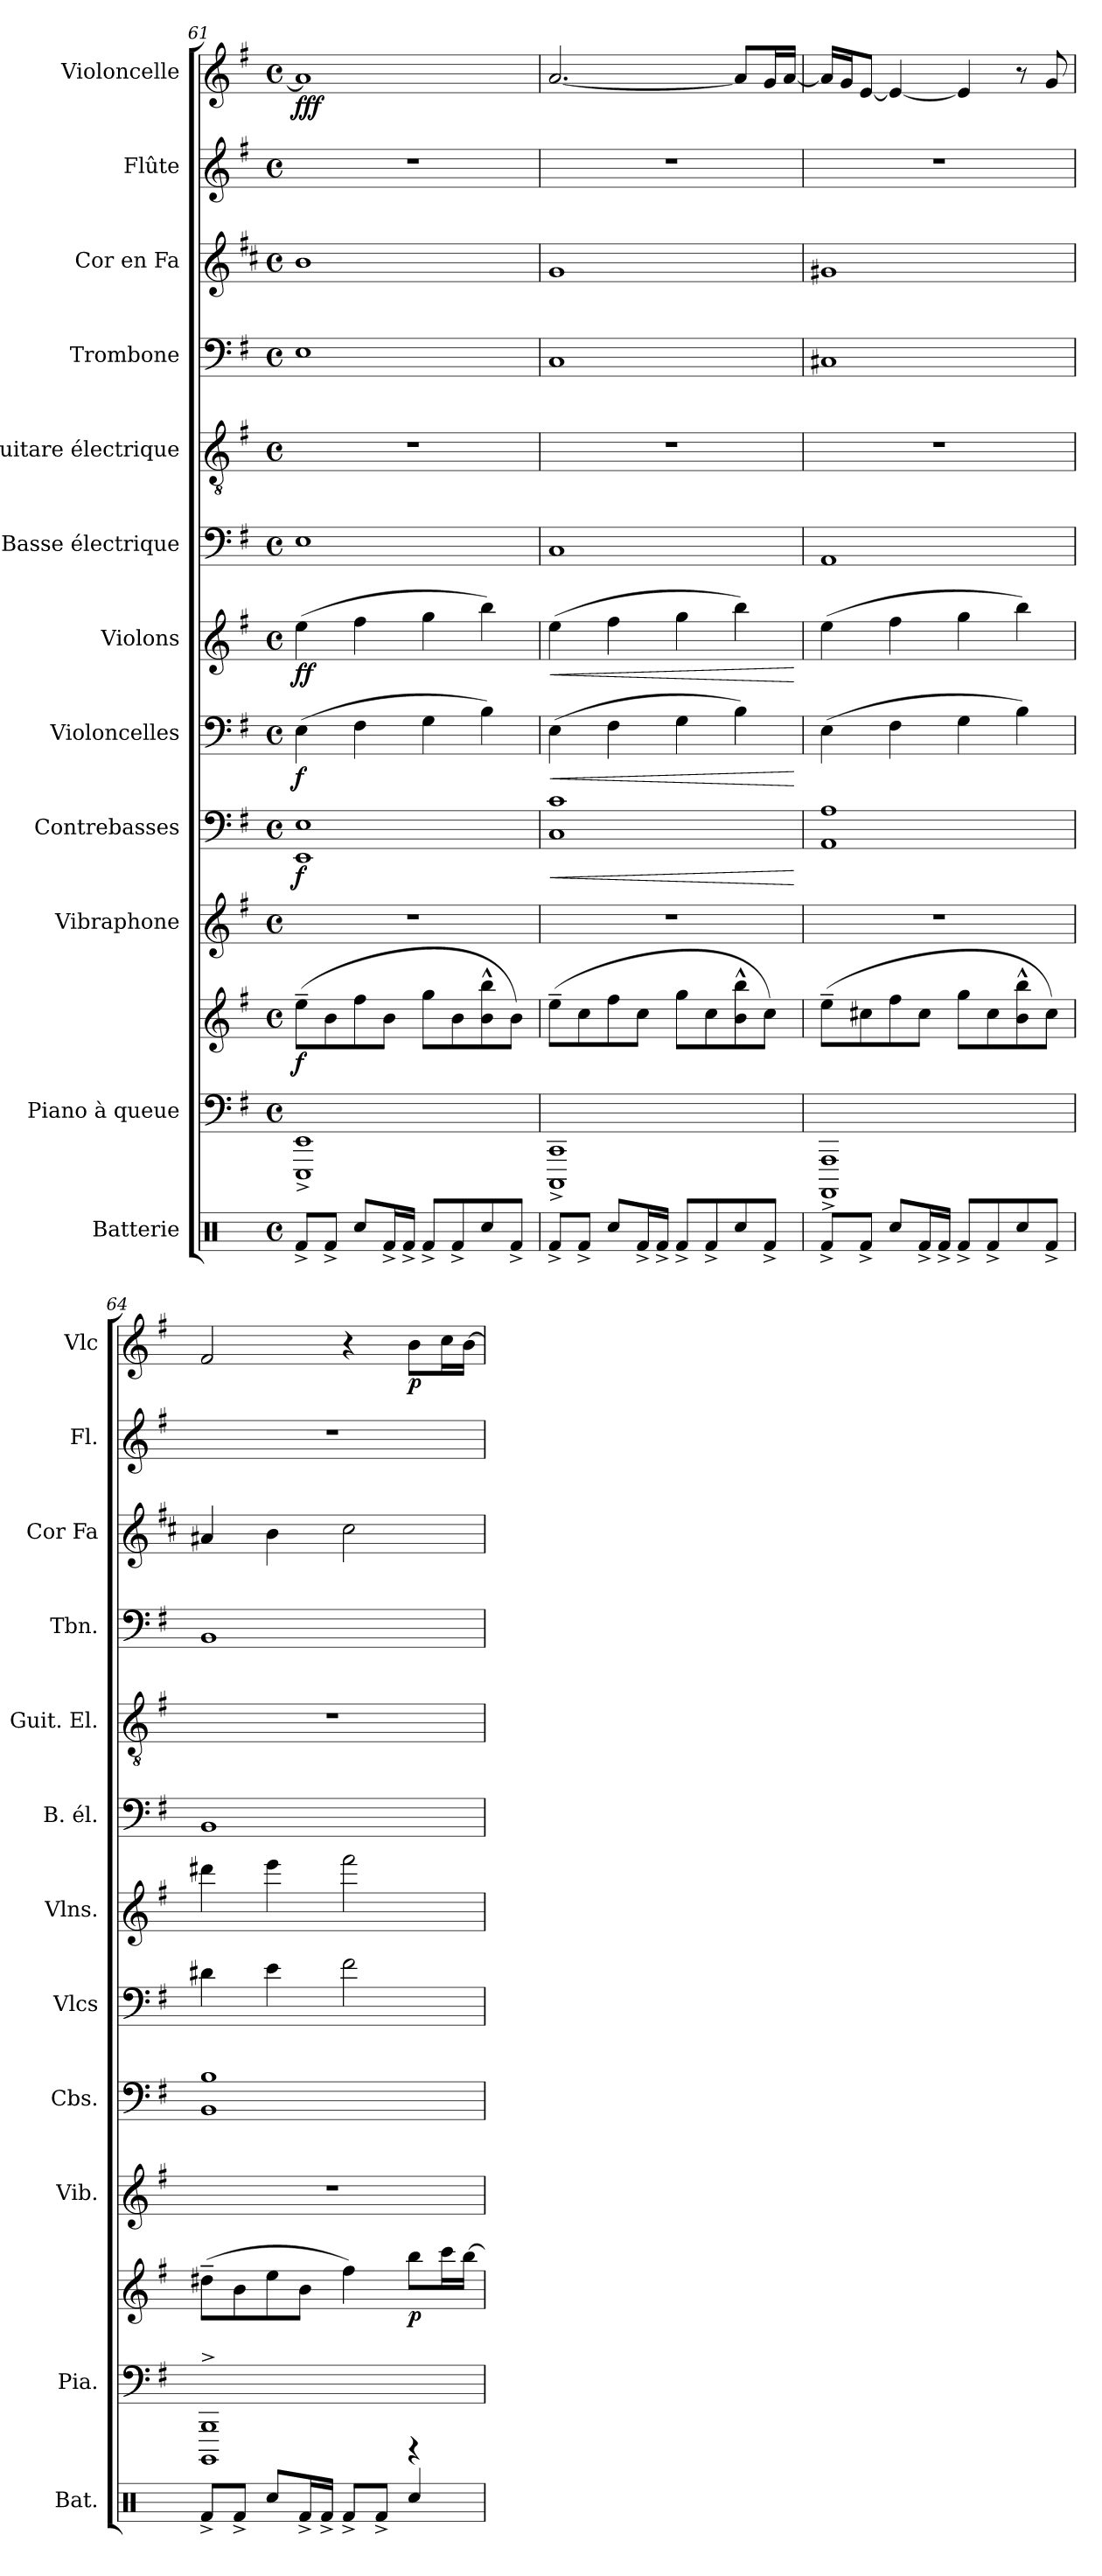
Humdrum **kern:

**kern	**kern	**kern	**dynam	**kern	**kern	**dynam	**kern	**dynam	**kern	**dynam	**kern	**kern	**kern	**kern	**kern	**kern	**dynam
*part12	*part11	*part11	*part11	*part10	*part9	*part9	*part8	*part8	*part7	*part7	*part6	*part5	*part4	*part3	*part2	*part1	*part1
*staff13	*staff12	*staff11	*staff11/12	*staff10	*staff9	*staff9	*staff8	*staff8	*staff7	*staff7	*staff6	*staff5	*staff4	*staff3	*staff2	*staff1	*staff1
*I"Batterie	*I"Piano à queue	*	*	*I"Vibraphone	*I"Contrebasses	*	*I"Violoncelles	*	*I"Violons	*	*I"Basse électrique	*I"Guitare électrique	*I"Trombone	*I"Cor en Fa	*I"Flûte	*I"Violoncelle	*
*I'Bat.	*I'Pia.	*	*	*I'Vib.	*I'Cbs.	*	*I'Vlcs	*	*I'Vlns.	*	*I'B. él.	*I'Guit. El.	*I'Tbn.	*I'Cor Fa	*I'Fl.	*I'Vlc	*
*clefX	*clefF4	*clefG2	*	*clefG2	*clefF4	*	*clefF4	*	*clefG2	*	*clefF4	*clefGv2	*clefF4	*clefG2	*clefG2	*clefG2	*
*	*	*	*	*	*ITrd7c12	*	*	*	*	*	*ITrd7c12	*	*	*ITrd4c7	*	*	*
*k[]	*k[f#]	*k[f#]	*	*k[f#]	*k[f#]	*	*k[f#]	*	*k[f#]	*	*k[f#]	*k[f#]	*k[f#]	*k[f#]	*k[f#]	*k[f#]	*
*M4/4	*M4/4	*M4/4	*	*M4/4	*M4/4	*	*M4/4	*	*M4/4	*	*M4/4	*M4/4	*M4/4	*M4/4	*M4/4	*M4/4	*
*met(c)	*met(c)	*met(c)	*	*met(c)	*met(c)	*	*met(c)	*	*met(c)	*	*met(c)	*met(c)	*met(c)	*met(c)	*met(c)	*met(c)	*
=61	=61	=61	=61	=61	=61	=61	=61	=61	=61	=61	=61	=61	=61	=61	=61	=61	=61
!	!	!	!LO:DY:b	!	!	!LO:DY:b	!	!LO:DY:b	!	!LO:DY:b	!	!	!	!	!	!	!LO:DY:b
8Rf^/L	1EEE^ 1EE^	(>8ee~\L	f	1r	1EEE 1EE	f	(>4E\	f	(>4ee\	ff	1EE	1r	1E	1e	1r	1a]	fff
8Rf^/J	.	8b\	.	.	.	.	.	.	.	.	.	.	.	.	.	.	.
8Rcc/L	.	8ff#\	.	.	.	.	4F#\	.	4ff#\	.	.	.	.	.	.	.	.
16Rf^/L	.	8b\J	.	.	.	.	.	.	.	.	.	.	.	.	.	.	.
16Rf^/JJ	.	.	.	.	.	.	.	.	.	.	.	.	.	.	.	.	.
8Rf^/L	.	8gg\L	.	.	.	.	4G\	.	4gg\	.	.	.	.	.	.	.	.
8Rf^/	.	8b\	.	.	.	.	.	.	.	.	.	.	.	.	.	.	.
8Rcc/	.	8b\^^ 8bb\^^	.	.	.	.	4B\)	.	4bb\)	.	.	.	.	.	.	.	.
8Rf^/J	.	8b\J)	.	.	.	.	.	.	.	.	.	.	.	.	.	.	.
=62	=62	=62	=62	=62	=62	=62	=62	=62	=62	=62	=62	=62	=62	=62	=62	=62	=62
!	!	!	!	!	!	!LO:HP:b	!	!LO:HP:b	!	!LO:HP:b	!	!	!	!	!	!	!
8Rf^/L	1CCC^ 1CC^	(>8ee~\L	.	1r	1CC 1C	<	(>4E\	<	(>4ee\	<	1CC	1r	1C	1c	1r	[2.a/	.
8Rf^/J	.	8cc\	.	.	.	.	.	.	.	.	.	.	.	.	.	.	.
8Rcc/L	.	8ff#\	.	.	.	.	4F#\	.	4ff#\	.	.	.	.	.	.	.	.
16Rf^/L	.	8cc\J	.	.	.	.	.	.	.	.	.	.	.	.	.	.	.
16Rf^/JJ	.	.	.	.	.	.	.	.	.	.	.	.	.	.	.	.	.
8Rf^/L	.	8gg\L	.	.	.	.	4G\	.	4gg\	.	.	.	.	.	.	.	.
8Rf^/	.	8cc\	.	.	.	.	.	.	.	.	.	.	.	.	.	.	.
8Rcc/	.	8b\^^ 8bb\^^	.	.	.	.	4B\)	.	4bb\)	.	.	.	.	.	.	8a/L]	.
8Rf^/J	.	8cc\J)	.	.	.	.	.	.	.	.	.	.	.	.	.	16g/L	.
.	.	.	.	.	.	.	.	.	.	.	.	.	.	.	.	[16a/JJ	.
.	.	.	.	.	.	[	.	[	.	[	.	.	.	.	.	.	.
=63	=63	=63	=63	=63	=63	=63	=63	=63	=63	=63	=63	=63	=63	=63	=63	=63	=63
8Rf^/L	1AAAA^ 1AAA^	(>8ee~\L	.	1r	1AAA 1AA	.	(>4E\	.	(>4ee\	.	1AAA	1r	1C#X	1c#X	1r	16a/LL]	.
.	.	.	.	.	.	.	.	.	.	.	.	.	.	.	.	16g/J	.
8Rf^/J	.	8cc#X\	.	.	.	.	.	.	.	.	.	.	.	.	.	[8e/J	.
8Rcc/L	.	8ff#\	.	.	.	.	4F#\	.	4ff#\	.	.	.	.	.	.	4e/_	.
16Rf^/L	.	8cc#\J	.	.	.	.	.	.	.	.	.	.	.	.	.	.	.
16Rf^/JJ	.	.	.	.	.	.	.	.	.	.	.	.	.	.	.	.	.
8Rf^/L	.	8gg\L	.	.	.	.	4G\	.	4gg\	.	.	.	.	.	.	4e/]	.
8Rf^/	.	8cc#\	.	.	.	.	.	.	.	.	.	.	.	.	.	.	.
8Rcc/	.	8b\^^ 8bb\^^	.	.	.	.	4B\)	.	4bb\)	.	.	.	.	.	.	8r	.
8Rf^/J	.	8cc#\J)	.	.	.	.	.	.	.	.	.	.	.	.	.	8g/	.
!!LO:PB:g=z
=64	=64	=64	=64	=64	=64	=64	=64	=64	=64	=64	=64	=64	=64	=64	=64	=64	=64
*	*^	*	*	*	*	*	*	*	*	*	*	*	*	*	*	*	*
8Rf^/L	1BBBB^ 1BBB^	2.ryy	(>8dd#X~\L	.	1r	1BBB 1BB	.	4d#X\	.	4ddd#X\	.	1BBB	1r	1BB	4d#X/	1r	2f#/	.
8Rf^/J	.	.	8b\	.	.	.	.	.	.	.	.	.	.	.	.	.	.	.
8Rcc/L	.	.	8ee\	.	.	.	.	4e\	.	4eee\	.	.	.	.	4e\	.	.	.
16Rf^/L	.	.	8b\J	.	.	.	.	.	.	.	.	.	.	.	.	.	.	.
16Rf^/JJ	.	.	.	.	.	.	.	.	.	.	.	.	.	.	.	.	.	.
8Rf^/L	.	.	4ff#\)	.	.	.	.	2f#\	.	2fff#\	.	.	.	.	2f#\	.	4r	.
8Rf^/J	.	.	.	.	.	.	.	.	.	.	.	.	.	.	.	.	.	.
!	!	!	!	!LO:DY:b	!	!	!	!	!	!	!	!	!	!	!	!	!	!LO:DY:b
4Rcc/	.	4r	8bb\L	p	.	.	.	.	.	.	.	.	.	.	.	.	8b\L	p
.	.	.	16ccc\L	.	.	.	.	.	.	.	.	.	.	.	.	.	16cc\L	.
.	.	.	[16bb\JJ	.	.	.	.	.	.	.	.	.	.	.	.	.	[16b\JJ	.
*	*v	*v	*	*	*	*	*	*	*	*	*	*	*	*	*	*	*	*
=	=	=	=	=	=	=	=	=	=	=	=	=	=	=	=	=	=
*-	*-	*-	*-	*-	*-	*-	*-	*-	*-	*-	*-	*-	*-	*-	*-	*-	*-
